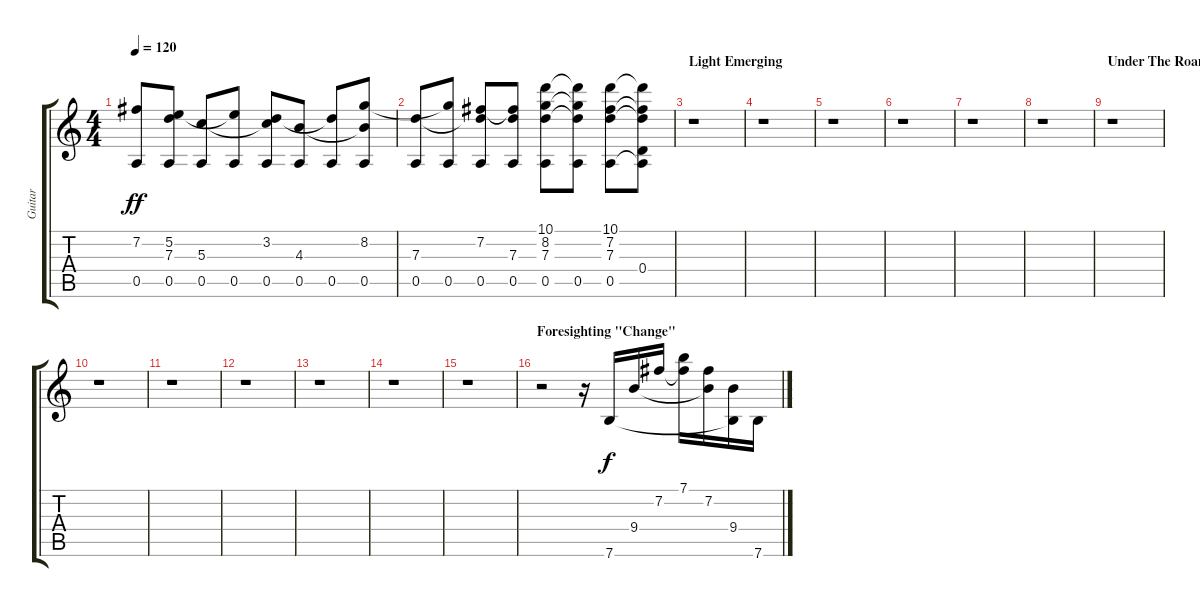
\track ("Guitar" "Guitar") {instrument acousticguitarsteel}
\staff {score tabs}
\tuning (E4 B3 G3 D3 A2 E2) {hide}
\ts (4 4)
\tempo 120
\clef g2
\ks c
(7.2{t} 0.5).8{dy ff} (5.2 7.3{t} 0.5).8 (5.3 0.5).8 (5.2{t} 0.5).8 (3.2 5.3{t} 0.5).8 (4.3 0.5).8 (3.2{t} 0.5).8 (8.2 4.3{t} 0.5).8 |
(7.3 0.5).8 (8.2{t} 0.5).8 (7.2 7.3{t} 0.5).8 (7.2{t} 7.3 0.5).8 (10.1 8.2 7.3 0.5).8 (10.1{t} 8.2{t} 7.3{t} 0.5).8 (10.1 7.2 7.3 0.5).8 (10.1{t} 7.2{t} 7.3{t} 0.4 0.5{t}).8 |
\section ("" "Light Emerging")
r.1 |
r.1 |
r.1 |
r.1 |
r.1 |
r.1 |
\section ("" "Under The Roaring Sea")
r.1 |
r.1 |
r.1 |
r.1 |
r.1 |
r.1 |
r.1 |
\section ("" "Foresighting \"Change\"")
r.2 r.16 7.6.16{dy f} 9.4.16 7.2.16 (7.1 7.2{t}).16 (7.2 9.4{t}).16 (9.4 7.6{t}).16 7.6.16
